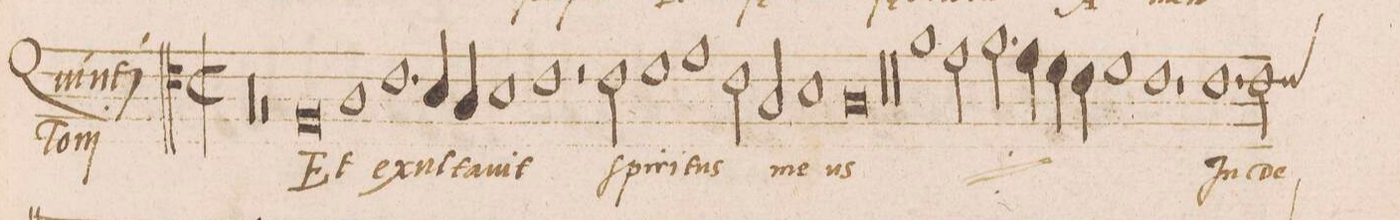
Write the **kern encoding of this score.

**kern	**text
*I"TENOR	*
*clefC4	*
*k[]	*
*met(C|)	*
*M2/1	*
00r	.
=2-	=2-
=3-	=3-
0r	.
=4-	=4-
0F	Et
=5-	=5-
1A	e-
1.c	-xul-
=6-	=6-
4B/	-ta-
4A/	-uit
1B	.
=7-	=7-
1c	.
2r	.
2c\	ſpi-
=8-	=8-
1d	-ri-
1e	-tus
=9-	=9-
2c\	me-
2A/	.
1B	.
=10-	=10-
0A	-us
=11-	=11-
00r	.
=12-	=12-
=13-	=13-
00r	.
=14-	=14-
=15-	=15-
*	*ij
1f	ſpi-
2e\	-ri-
2.f\	-tus
=16-	=16-
4e\	me-
4d\	.
4c\	.
1d	.
=17-	=17-
1c	-us
*	*Xij
1r	.
=18-	=18-
1.c	In
2c\	De-
*custos:c	*
=19-	=19-
*-	*-
